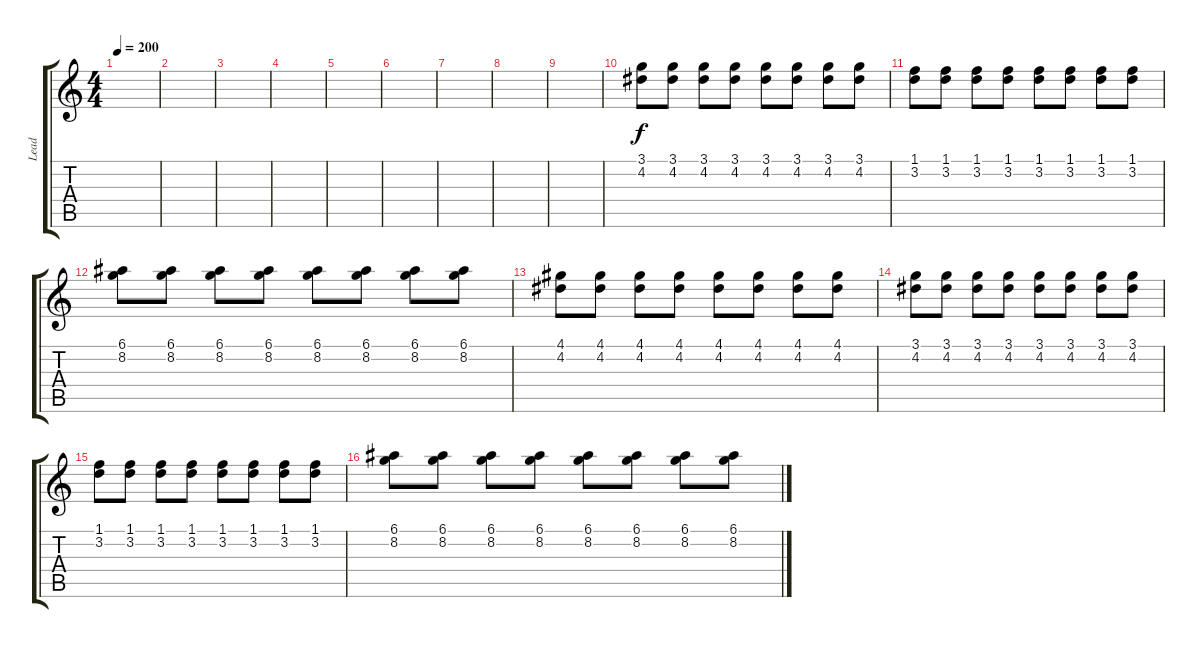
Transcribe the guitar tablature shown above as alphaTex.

\track ("Lead" "Lead") {instrument distortionguitar}
\staff {score tabs}
\tuning (E4 B3 G3 D3 A2 E2) {hide}
\ts (4 4)
\tempo 200
\clef g2
\ks c
|
|
|
|
|
|
|
|
|
(3.1 4.2).8{volume 13} (3.1 4.2).8 (3.1 4.2).8 (3.1 4.2).8 (3.1 4.2).8 (3.1 4.2).8 (3.1 4.2).8 (3.1 4.2).8 |
(1.1 3.2).8 (1.1 3.2).8 (1.1 3.2).8 (1.1 3.2).8 (1.1 3.2).8 (1.1 3.2).8 (1.1 3.2).8 (1.1 3.2).8 |
(6.1 8.2).8 (6.1 8.2).8 (6.1 8.2).8 (6.1 8.2).8 (6.1 8.2).8 (6.1 8.2).8 (6.1 8.2).8 (6.1 8.2).8 |
(4.1 4.2).8 (4.1 4.2).8 (4.1 4.2).8 (4.1 4.2).8 (4.1 4.2).8 (4.1 4.2).8 (4.1 4.2).8 (4.1 4.2).8 |
(3.1 4.2).8 (3.1 4.2).8 (3.1 4.2).8 (3.1 4.2).8 (3.1 4.2).8 (3.1 4.2).8 (3.1 4.2).8 (3.1 4.2).8 |
(1.1 3.2).8 (1.1 3.2).8 (1.1 3.2).8 (1.1 3.2).8 (1.1 3.2).8 (1.1 3.2).8 (1.1 3.2).8 (1.1 3.2).8 |
(6.1 8.2).8 (6.1 8.2).8 (6.1 8.2).8 (6.1 8.2).8 (6.1 8.2).8 (6.1 8.2).8 (6.1 8.2).8 (6.1 8.2).8
